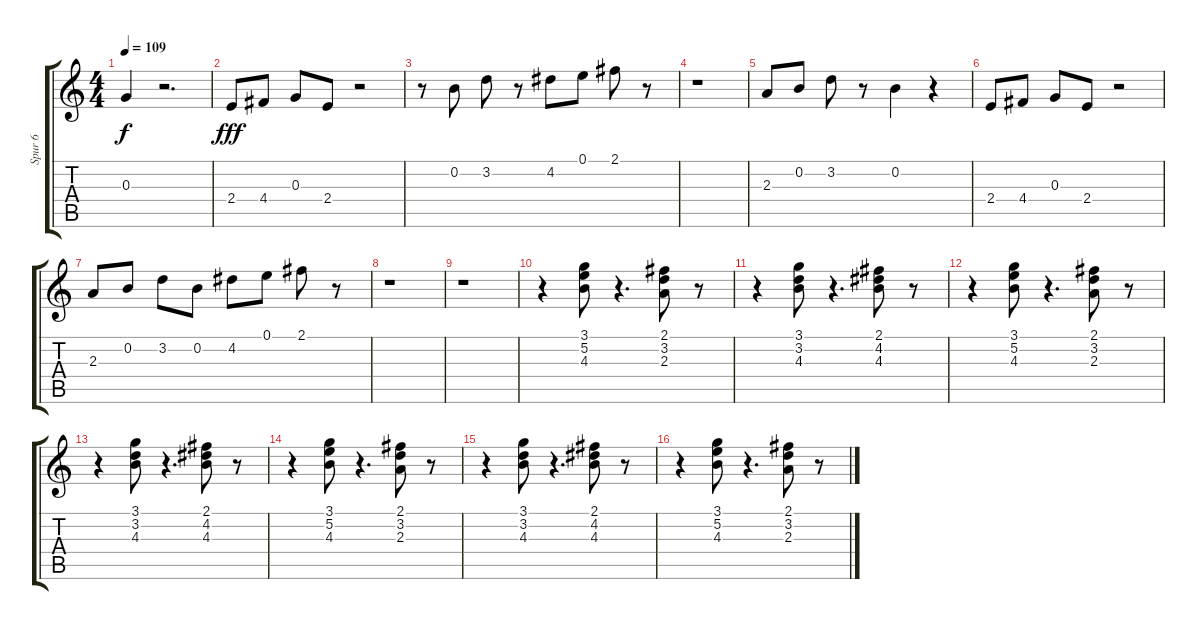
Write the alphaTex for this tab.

\track ("Spur 6" "Spur 6") {instrument electricguitarjazz}
\staff {score tabs}
\tuning (E4 B3 G3 D3 A2 E2) {hide}
\ts (4 4)
\tempo 109
\clef g2
\ks c
0.3{t}.4{dy f} r.2{d} |
2.4.8{dy fff} 4.4.8 0.3.8 2.4.8 r.2 |
r.8 0.2.8 3.2.8 r.8 4.2.8 0.1.8 2.1.8 r.8 |
r.1 |
2.3.8 0.2.8 3.2.8 r.8 0.2.4 r.4 |
2.4.8 4.4.8 0.3.8 2.4.8 r.2 |
2.3.8 0.2.8 3.2.8 0.2.8 4.2.8 0.1.8 2.1.8 r.8 |
r.1 |
r.1 |
r.4 (3.1 5.2 4.3).8 r.4{d} (2.1 3.2 2.3).8 r.8 |
r.4 (3.1 3.2 4.3).8 r.4{d} (2.1 4.2 4.3).8 r.8 |
r.4 (3.1 5.2 4.3).8 r.4{d} (2.1 3.2 2.3).8 r.8 |
r.4 (3.1 3.2 4.3).8 r.4{d} (2.1 4.2 4.3).8 r.8 |
r.4 (3.1 5.2 4.3).8 r.4{d} (2.1 3.2 2.3).8 r.8 |
r.4 (3.1 3.2 4.3).8 r.4{d} (2.1 4.2 4.3).8 r.8 |
r.4 (3.1 5.2 4.3).8 r.4{d} (2.1 3.2 2.3).8 r.8
